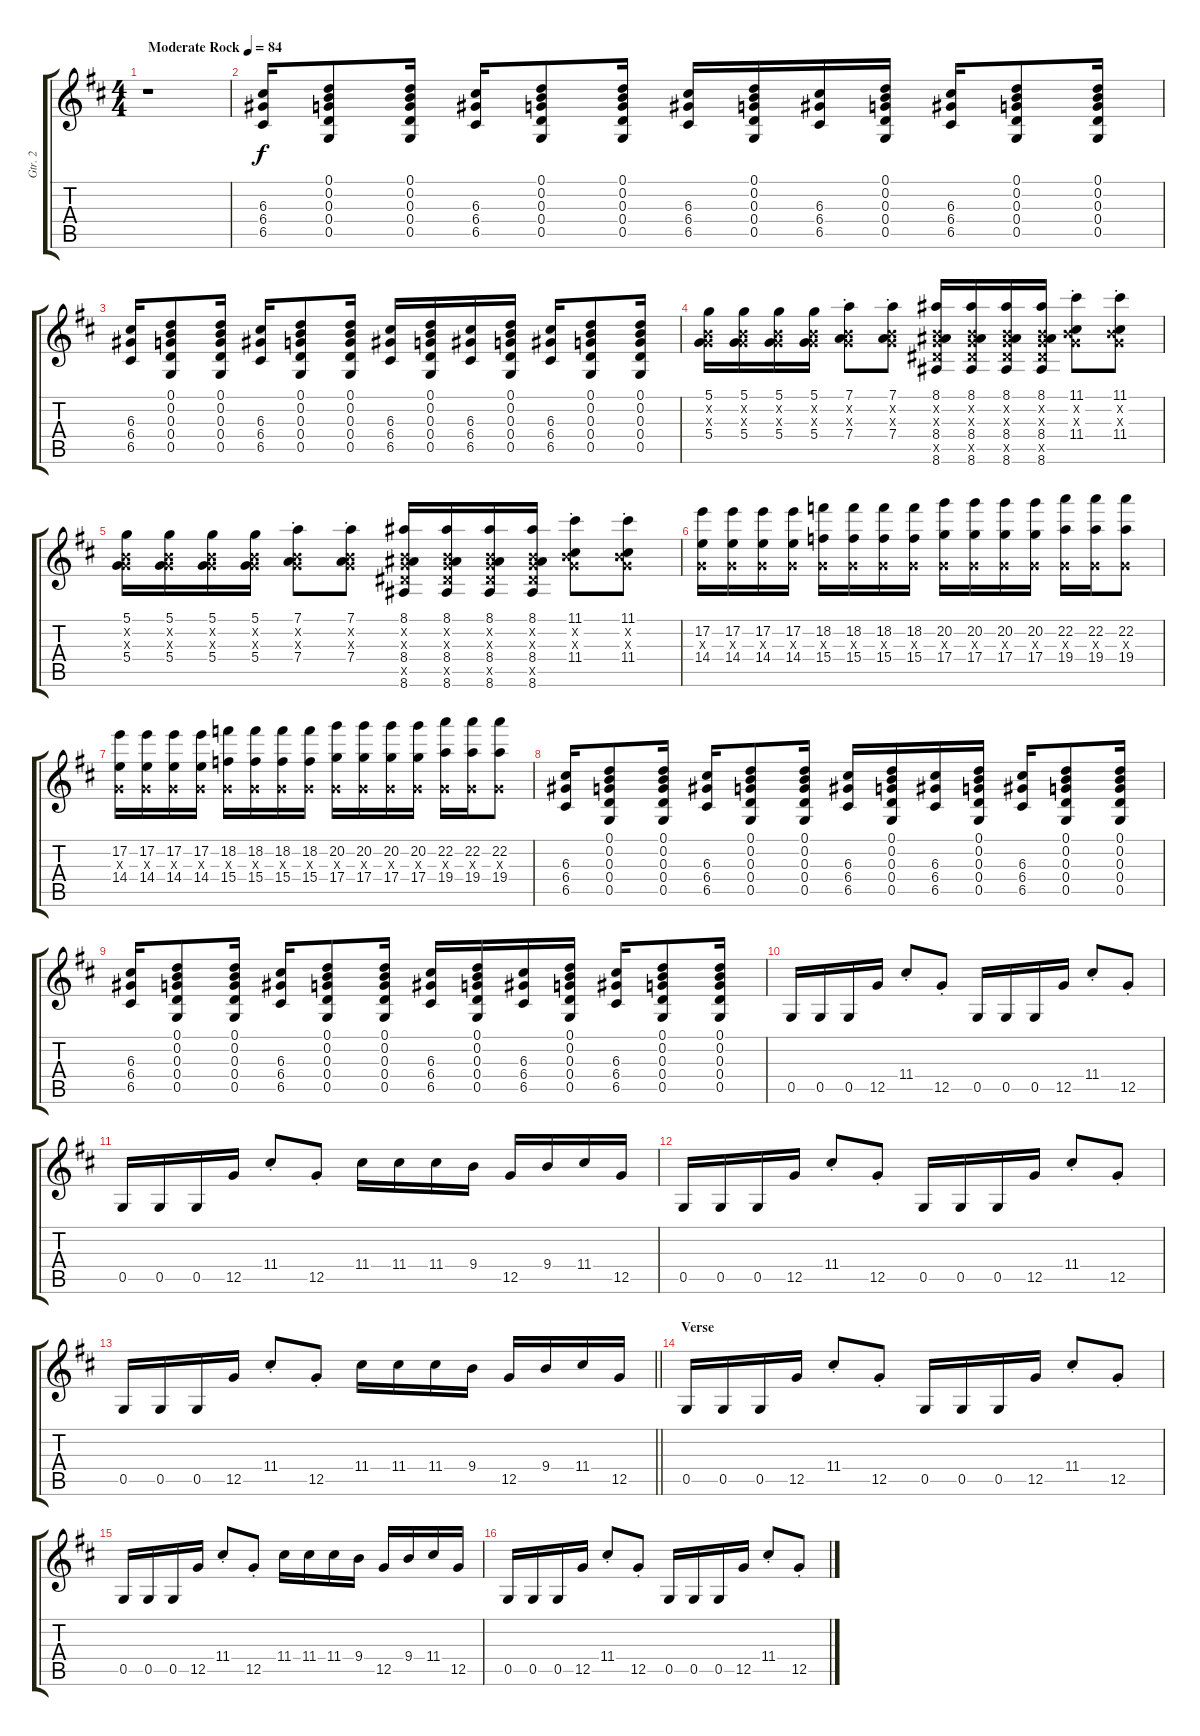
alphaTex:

\track ("Gtr. 2" "Gtr. 2") {instrument distortionguitar}
\staff {score tabs}
\tuning (D4 B3 G3 D3 G2 D2) {hide}
\ts (4 4)
\tempo (84 "Moderate Rock")
\clef g2
\ks d
r.1{dy f instrument distortionguitar} |
(6.3 6.4 6.5).16 (0.1 0.2 0.3 0.4 0.5).8 (0.1 0.2 0.3 0.4 0.5).16 (6.3 6.4 6.5).16 (0.1 0.2 0.3 0.4 0.5).8 (0.1 0.2 0.3 0.4 0.5).16 (6.3 6.4 6.5).16 (0.1 0.2 0.3 0.4 0.5).16 (6.3 6.4 6.5).16 (0.1 0.2 0.3 0.4 0.5).16 (6.3 6.4 6.5).16 (0.1 0.2 0.3 0.4 0.5).8 (0.1 0.2 0.3 0.4 0.5).16 |
(6.3 6.4 6.5).16 (0.1 0.2 0.3 0.4 0.5).8 (0.1 0.2 0.3 0.4 0.5).16 (6.3 6.4 6.5).16 (0.1 0.2 0.3 0.4 0.5).8 (0.1 0.2 0.3 0.4 0.5).16 (6.3 6.4 6.5).16 (0.1 0.2 0.3 0.4 0.5).16 (6.3 6.4 6.5).16 (0.1 0.2 0.3 0.4 0.5).16 (6.3 6.4 6.5).16 (0.1 0.2 0.3 0.4 0.5).8 (0.1 0.2 0.3 0.4 0.5).16 |
(5.1 0.2{x} 0.3{x} 5.4).16 (5.1 0.2{x} 0.3{x} 5.4).16 (5.1 0.2{x} 0.3{x} 5.4).16 (5.1 0.2{x} 0.3{x} 5.4).16 (7.1{st} 0.2{x} 0.3{x} 7.4{st}).8 (7.1{st} 0.2{x} 0.3{x} 7.4{st}).8 (8.1 0.2{x} 0.3{x} 8.4 8.5{x} 8.6).16 (8.1 0.2{x} 0.3{x} 8.4 8.5{x} 8.6).16 (8.1 0.2{x} 0.3{x} 8.4 8.5{x} 8.6).16 (8.1 0.2{x} 0.3{x} 8.4 8.5{x} 8.6).16 (11.1{st} 0.2{x} 0.3{x} 11.4{st}).8 (11.1{st} 0.2{x} 0.3{x} 11.4{st}).8 |
(5.1 0.2{x} 0.3{x} 5.4).16 (5.1 0.2{x} 0.3{x} 5.4).16 (5.1 0.2{x} 0.3{x} 5.4).16 (5.1 0.2{x} 0.3{x} 5.4).16 (7.1{st} 0.2{x} 0.3{x} 7.4{st}).8 (7.1{st} 0.2{x} 0.3{x} 7.4{st}).8 (8.1 0.2{x} 0.3{x} 8.4 8.5{x} 8.6).16 (8.1 0.2{x} 0.3{x} 8.4 8.5{x} 8.6).16 (8.1 0.2{x} 0.3{x} 8.4 8.5{x} 8.6).16 (8.1 0.2{x} 0.3{x} 8.4 8.5{x} 8.6).16 (11.1{st} 0.2{x} 0.3{x} 11.4{st}).8 (11.1{st} 0.2{x} 0.3{x} 11.4{st}).8 |
(17.2 0.3{x} 14.4).16 (17.2 0.3{x} 14.4).16 (17.2 0.3{x} 14.4).16 (17.2 0.3{x} 14.4).16 (18.2 0.3{x} 15.4).16 (18.2 0.3{x} 15.4).16 (18.2 0.3{x} 15.4).16 (18.2 0.3{x} 15.4).16 (20.2 0.3{x} 17.4).16 (20.2 0.3{x} 17.4).16 (20.2 0.3{x} 17.4).16 (20.2 0.3{x} 17.4).16 (22.2 0.3{x} 19.4).16 (22.2 0.3{x} 19.4).16 (22.2 0.3{x} 19.4).8 |
(17.2 0.3{x} 14.4).16 (17.2 0.3{x} 14.4).16 (17.2 0.3{x} 14.4).16 (17.2 0.3{x} 14.4).16 (18.2 0.3{x} 15.4).16 (18.2 0.3{x} 15.4).16 (18.2 0.3{x} 15.4).16 (18.2 0.3{x} 15.4).16 (20.2 0.3{x} 17.4).16 (20.2 0.3{x} 17.4).16 (20.2 0.3{x} 17.4).16 (20.2 0.3{x} 17.4).16 (22.2 0.3{x} 19.4).16 (22.2 0.3{x} 19.4).16 (22.2 0.3{x} 19.4).8 |
(6.3 6.4 6.5).16 (0.1 0.2 0.3 0.4 0.5).8 (0.1 0.2 0.3 0.4 0.5).16 (6.3 6.4 6.5).16 (0.1 0.2 0.3 0.4 0.5).8 (0.1 0.2 0.3 0.4 0.5).16 (6.3 6.4 6.5).16 (0.1 0.2 0.3 0.4 0.5).16 (6.3 6.4 6.5).16 (0.1 0.2 0.3 0.4 0.5).16 (6.3 6.4 6.5).16 (0.1 0.2 0.3 0.4 0.5).8 (0.1 0.2 0.3 0.4 0.5).16 |
(6.3 6.4 6.5).16 (0.1 0.2 0.3 0.4 0.5).8 (0.1 0.2 0.3 0.4 0.5).16 (6.3 6.4 6.5).16 (0.1 0.2 0.3 0.4 0.5).8 (0.1 0.2 0.3 0.4 0.5).16 (6.3 6.4 6.5).16 (0.1 0.2 0.3 0.4 0.5).16 (6.3 6.4 6.5).16 (0.1 0.2 0.3 0.4 0.5).16 (6.3 6.4 6.5).16 (0.1 0.2 0.3 0.4 0.5).8 (0.1 0.2 0.3 0.4 0.5).16 |
0.5.16 0.5.16 0.5.16 12.5.16 11.4{st}.8 12.5{st}.8 0.5.16 0.5.16 0.5.16 12.5.16 11.4{st}.8 12.5{st}.8 |
0.5.16 0.5.16 0.5.16 12.5.16 11.4{st}.8 12.5{st}.8 11.4.16 11.4.16 11.4.16 9.4.16 12.5.16 9.4.16 11.4.16 12.5.16 |
0.5.16 0.5.16 0.5.16 12.5.16 11.4{st}.8 12.5{st}.8 0.5.16 0.5.16 0.5.16 12.5.16 11.4{st}.8 12.5{st}.8 |
\barLineRight lightlight
0.5.16 0.5.16 0.5.16 12.5.16 11.4{st}.8 12.5{st}.8 11.4.16 11.4.16 11.4.16 9.4.16 12.5.16 9.4.16 11.4.16 12.5.16 |
\section ("" "Verse")
0.5.16 0.5.16 0.5.16 12.5.16 11.4{st}.8 12.5{st}.8 0.5.16 0.5.16 0.5.16 12.5.16 11.4{st}.8 12.5{st}.8 |
0.5.16 0.5.16 0.5.16 12.5.16 11.4{st}.8 12.5{st}.8 11.4.16 11.4.16 11.4.16 9.4.16 12.5.16 9.4.16 11.4.16 12.5.16 |
0.5.16 0.5.16 0.5.16 12.5.16 11.4{st}.8 12.5{st}.8 0.5.16 0.5.16 0.5.16 12.5.16 11.4{st}.8 12.5{st}.8
